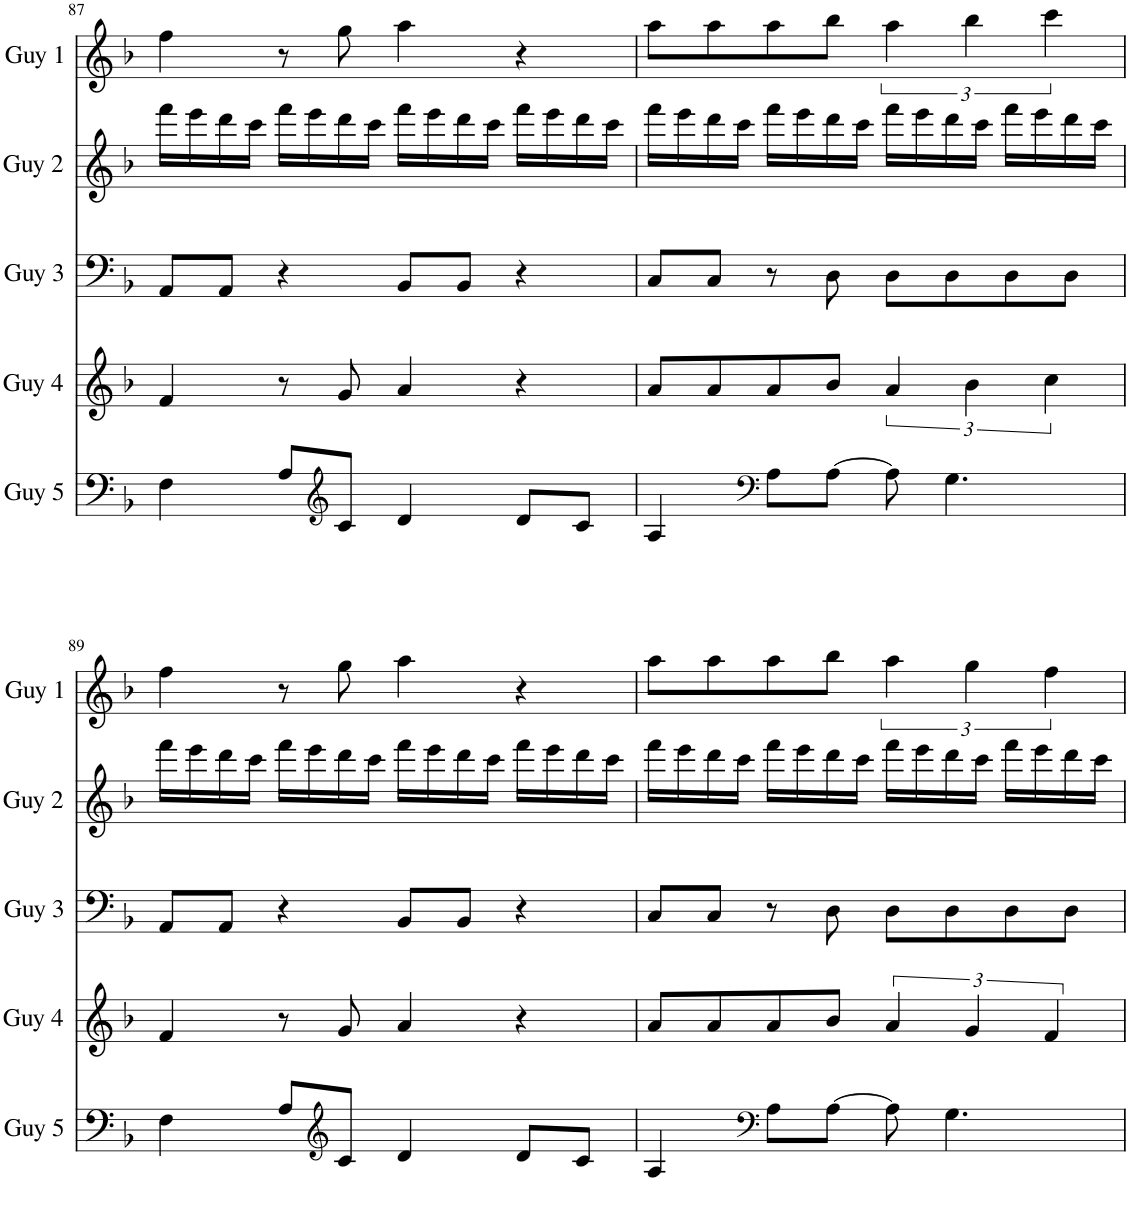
**kern	**kern	**kern	**kern	**kern
*part5	*part4	*part3	*part2	*part1
*staff5	*staff4	*staff3	*staff2	*staff1
*I"Piano Guy 5	*I"Piano Guy 4	*I"Piano Guy 3	*I"Piano Guy 2	*I"Piano Guy 1
*I'Guy 5	*I'Guy 4	*I'Guy 3	*I'Guy 2	*I'Guy 1
!!LO:PB:g=z
*clefF4	*clefG2	*clefF4	*clefG2	*clefG^2
*k[b-]	*k[b-]	*k[b-]	*k[b-]	*k[b-]
*M4/4	*M4/4	*M4/4	*M4/4	*M4/4
=87	=87	=87	=87	=87
4F\	4f/	8AA/L	16fff\LL	4ff\
.	.	.	16eee\	.
.	.	8AA/J	16ddd\	.
.	.	.	16ccc\JJ	.
8A/L	8r	4r	16fff\LL	8r
.	.	.	16eee\	.
*clefG2	*	*	*	*
8c/J	8g/	.	16ddd\	8gg\
.	.	.	16ccc\JJ	.
4d/	4a/	8BB-/L	16fff\LL	4aa\
.	.	.	16eee\	.
.	.	8BB-/J	16ddd\	.
.	.	.	16ccc\JJ	.
8d/L	4r	4r	16fff\LL	4r
.	.	.	16eee\	.
8c/J	.	.	16ddd\	.
.	.	.	16ccc\JJ	.
=88	=88	=88	=88	=88
4A/	8a/L	8C/L	16fff\LL	8aa\L
.	.	.	16eee\	.
.	8a/	8C/J	16ddd\	8aa\
.	.	.	16ccc\JJ	.
*clefF4	*	*	*	*
8A\L	8a/	8r	16fff\LL	8aa\
.	.	.	16eee\	.
[8A\J	8b-/J	8D\	16ddd\	8bb-\J
.	.	.	16ccc\JJ	.
8A\]	6a/	8D\L	16fff\LL	6aa\
.	.	.	16eee\	.
4.G\	.	8D\	16ddd\	.
.	6b-\	.	.	6bb-\
.	.	.	16ccc\JJ	.
.	.	8D\	16fff\LL	.
.	.	.	16eee\	.
.	6cc\	.	.	6ccc\
.	.	8D\J	16ddd\	.
.	.	.	16ccc\JJ	.
!!LO:LB:g=z
=89	=89	=89	=89	=89
4F\	4f/	8AA/L	16fff\LL	4ff\
.	.	.	16eee\	.
.	.	8AA/J	16ddd\	.
.	.	.	16ccc\JJ	.
8A/L	8r	4r	16fff\LL	8r
.	.	.	16eee\	.
*clefG2	*	*	*	*
8c/J	8g/	.	16ddd\	8gg\
.	.	.	16ccc\JJ	.
4d/	4a/	8BB-/L	16fff\LL	4aa\
.	.	.	16eee\	.
.	.	8BB-/J	16ddd\	.
.	.	.	16ccc\JJ	.
8d/L	4r	4r	16fff\LL	4r
.	.	.	16eee\	.
8c/J	.	.	16ddd\	.
.	.	.	16ccc\JJ	.
=90	=90	=90	=90	=90
4A/	8a/L	8C/L	16fff\LL	8aa\L
.	.	.	16eee\	.
.	8a/	8C/J	16ddd\	8aa\
.	.	.	16ccc\JJ	.
*clefF4	*	*	*	*
8A\L	8a/	8r	16fff\LL	8aa\
.	.	.	16eee\	.
[8A\J	8b-/J	8D\	16ddd\	8bb-\J
.	.	.	16ccc\JJ	.
8A\]	6a/	8D\L	16fff\LL	6aa\
.	.	.	16eee\	.
4.G\	.	8D\	16ddd\	.
.	6g/	.	.	6gg\
.	.	.	16ccc\JJ	.
.	.	8D\	16fff\LL	.
.	.	.	16eee\	.
.	6f/	.	.	6ff\
.	.	8D\J	16ddd\	.
.	.	.	16ccc\JJ	.
=	=	=	=	=
*-	*-	*-	*-	*-
